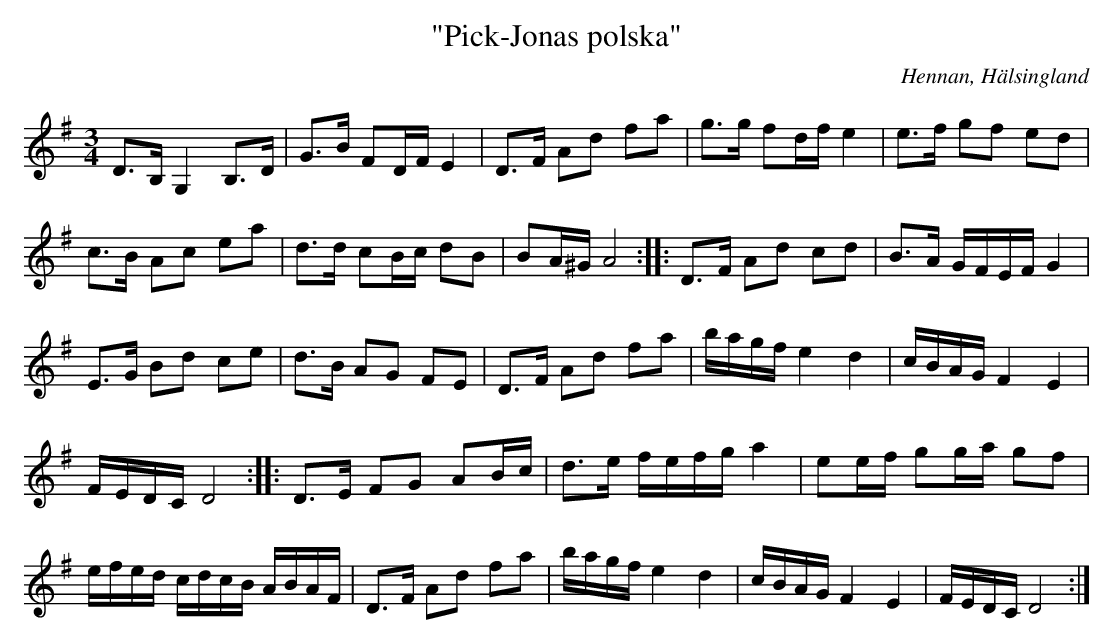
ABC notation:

X:1
T: "Pick-Jonas polska"
O: Hennan, Hälsingland
M: 3/4
L: 1/8
K: G
D>B, G,2 B,>D | G>B FD/F/ E2 | D>F Ad fa | g>g fd/f/ e2 | e>f gf ed |
c>B Ac ea | d>d cB/c/ dB | BA/^G/ A4 :: D>F Ad cd | B>A G/F/E/F/ G2 |
E>G Bd ce | d>B AG FE | D>F Ad fa | b/a/g/f/ e2 d2 | c/B/A/G/ F2 E2 |
F/E/D/C/ D4 :: D>E FG AB/c/ | d>e f/e/f/g/ a2 | ee/f/ gg/a/ gf |
e/f/e/d/ c/d/c/B/ A/B/A/F/ | D>F Ad fa | b/a/g/f/ e2 d2 | c/B/A/G/ F2 E2 | F/E/D/C/ D4 :|]
